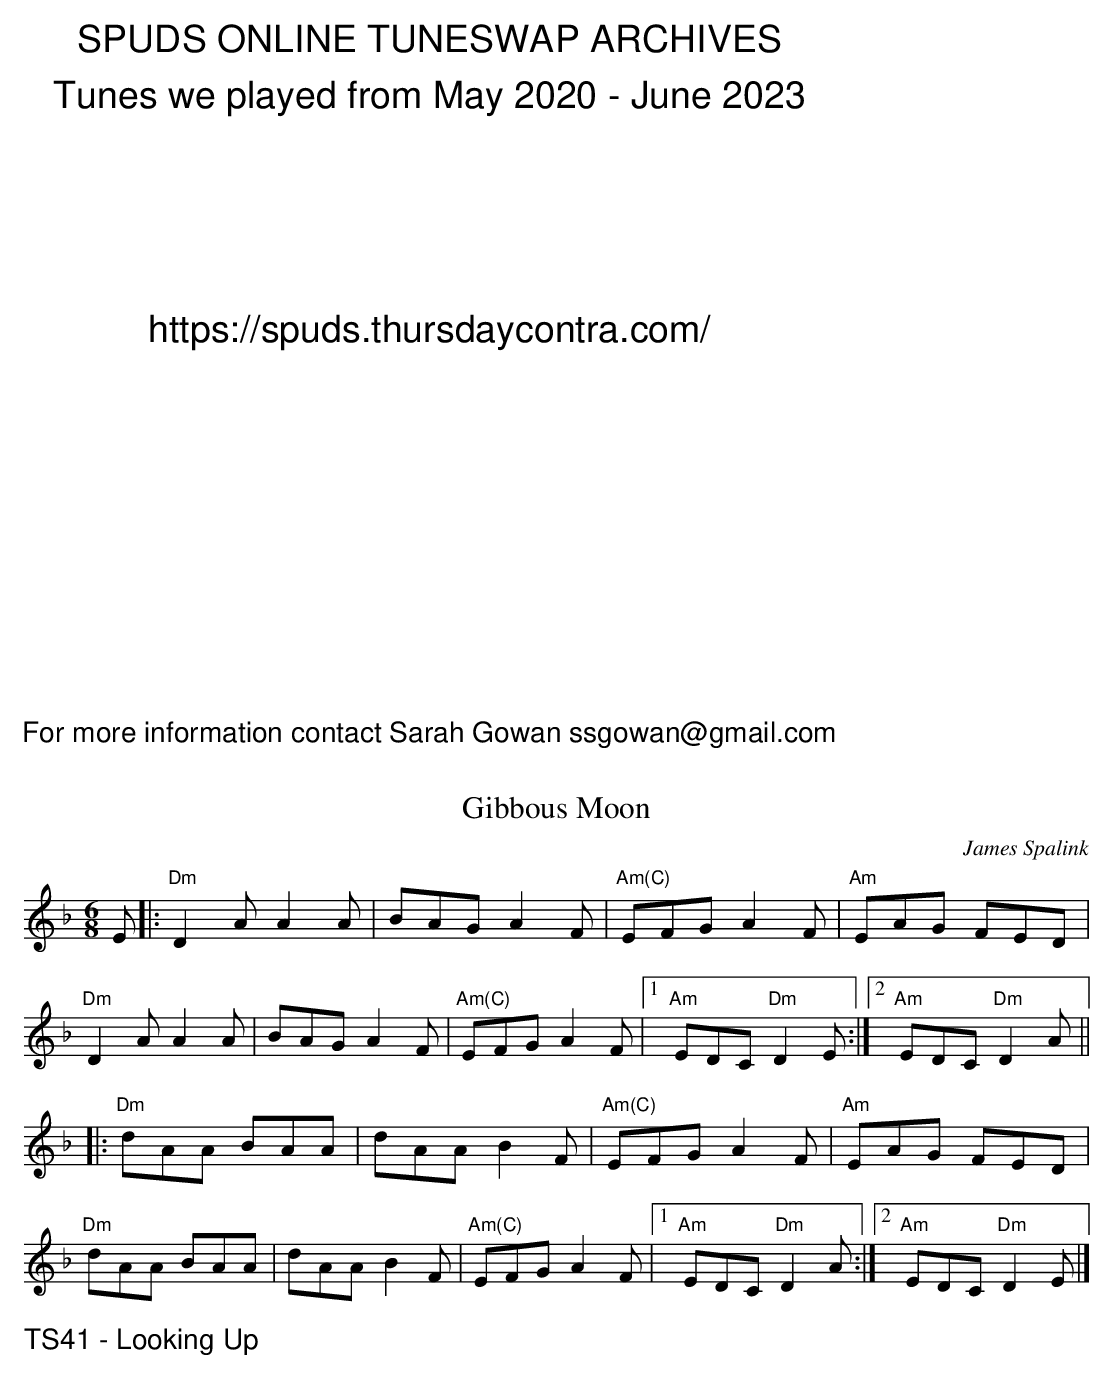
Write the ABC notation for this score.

X:1
T:Gibbous Moon
C:James Spalink
M: 6/8
L: 1/8
K: Dmin
E|:"Dm"D2A A2A|BAG A2F|"Am(C)"EFG A2F|"Am"EAG FED|
"Dm"D2A A2A|BAG A2F|"Am(C)"EFG A2F|1"Am" EDC "Dm"D2E:|2"Am" EDC "Dm"D2A||
|:"Dm"dAA BAA|dAA B2F|"Am(C)"EFG A2F|"Am"EAG FED|
"Dm"dAA BAA|dAA B2F|"Am(C)"EFG A2F|1 "Am"EDC "Dm"D2A:|2"Am" EDC "Dm"D2E|]
